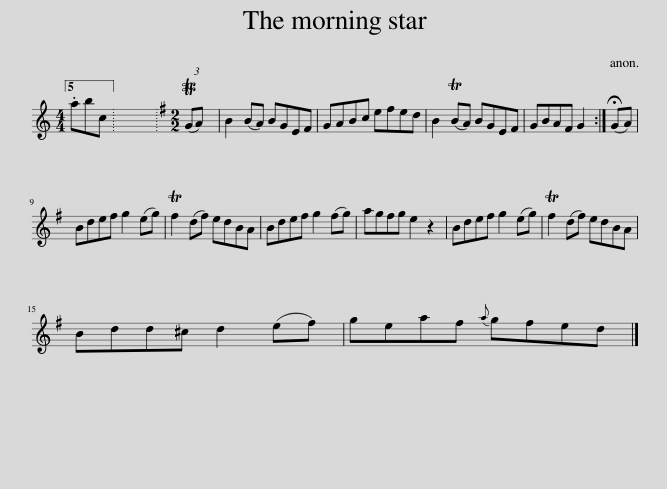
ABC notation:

X:1
L:1/8
M:4/4
I:linebreak $
K:C
V:1 treble
V:1
 .abc || x8 |[K:Emin][M:2/2] (3:2:2(TGA) x/24 | B2 (BA) BGEF | GABc efed | %5
 B2 (TBA) BGEF | GBAF G2 :| (!fermata!GA) |$ Bdef g2 (eg) | Tf2 (df) edBA | %10
 Bdef g2 (fg) | agfg e2 z2 | Bdef g2 (eg) | Tf2 (df) edBA |$ Bdd^c d2 (ef) | %15
 geaf{a} gfed |] %16
